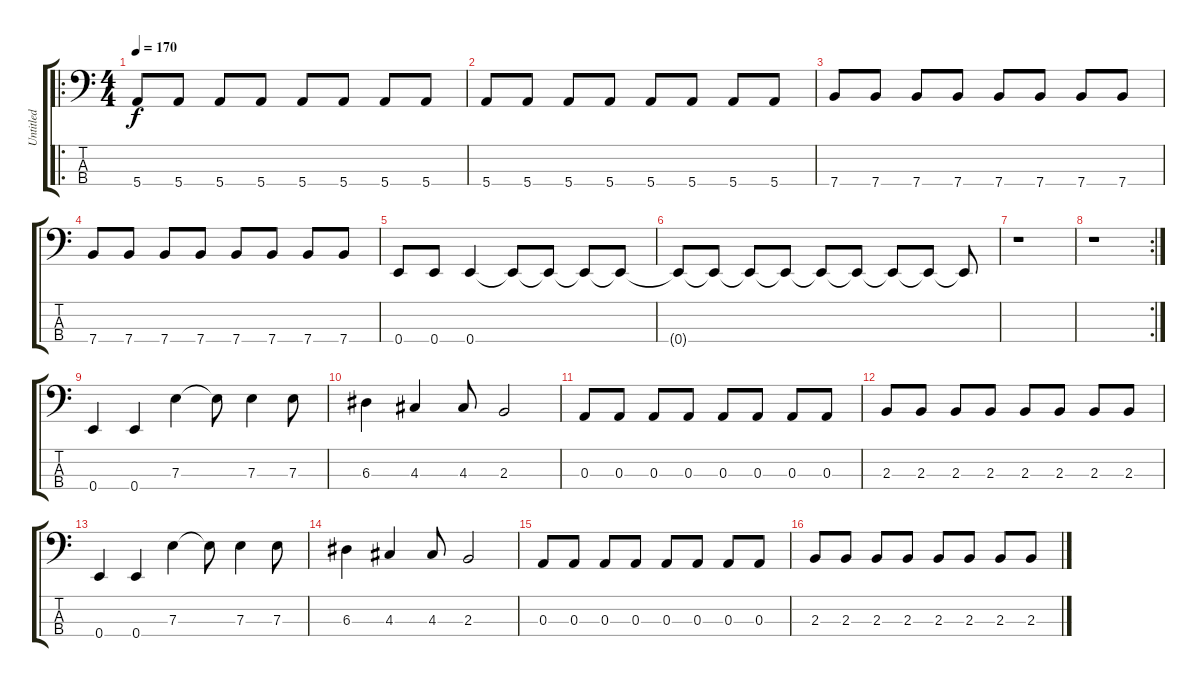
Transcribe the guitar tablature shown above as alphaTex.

\track ("Untitled" "Untitled") {instrument electricbassfinger}
\staff {score tabs}
\tuning (G2 D2 A1 E1) {hide}
\ro
\ts (4 4)
\tempo 170
\clef f4
\ks c
5.4.8{dy f} 5.4.8 5.4.8 5.4.8 5.4.8 5.4.8 5.4.8 5.4.8 |
5.4.8 5.4.8 5.4.8 5.4.8 5.4.8 5.4.8 5.4.8 5.4.8 |
7.4.8 7.4.8 7.4.8 7.4.8 7.4.8 7.4.8 7.4.8 7.4.8 |
7.4.8 7.4.8 7.4.8 7.4.8 7.4.8 7.4.8 7.4.8 7.4.8 |
0.4.8 0.4.8 0.4.4 0.4{t}.8 0.4{t}.8 0.4{t}.8 0.4{t}.8 |
0.4{t}.8 0.4{t}.8 0.4{t}.8 0.4{t}.8 0.4{t}.8 0.4{t}.8 0.4{t}.8 0.4{t}.8 0.4{t}.8 |
r.1 |
\rc 2
r.1 |
0.4.4 0.4.4 7.3.4 7.3{t}.8 7.3.4 7.3.8 |
6.3.4 4.3.4 4.3.8 2.3.2 |
0.3.8 0.3.8 0.3.8 0.3.8 0.3.8 0.3.8 0.3.8 0.3.8 |
2.3.8 2.3.8 2.3.8 2.3.8 2.3.8 2.3.8 2.3.8 2.3.8 |
0.4.4 0.4.4 7.3.4 7.3{t}.8 7.3.4 7.3.8 |
6.3.4 4.3.4 4.3.8 2.3.2 |
0.3.8 0.3.8 0.3.8 0.3.8 0.3.8 0.3.8 0.3.8 0.3.8 |
2.3.8 2.3.8 2.3.8 2.3.8 2.3.8 2.3.8 2.3.8 2.3.8
